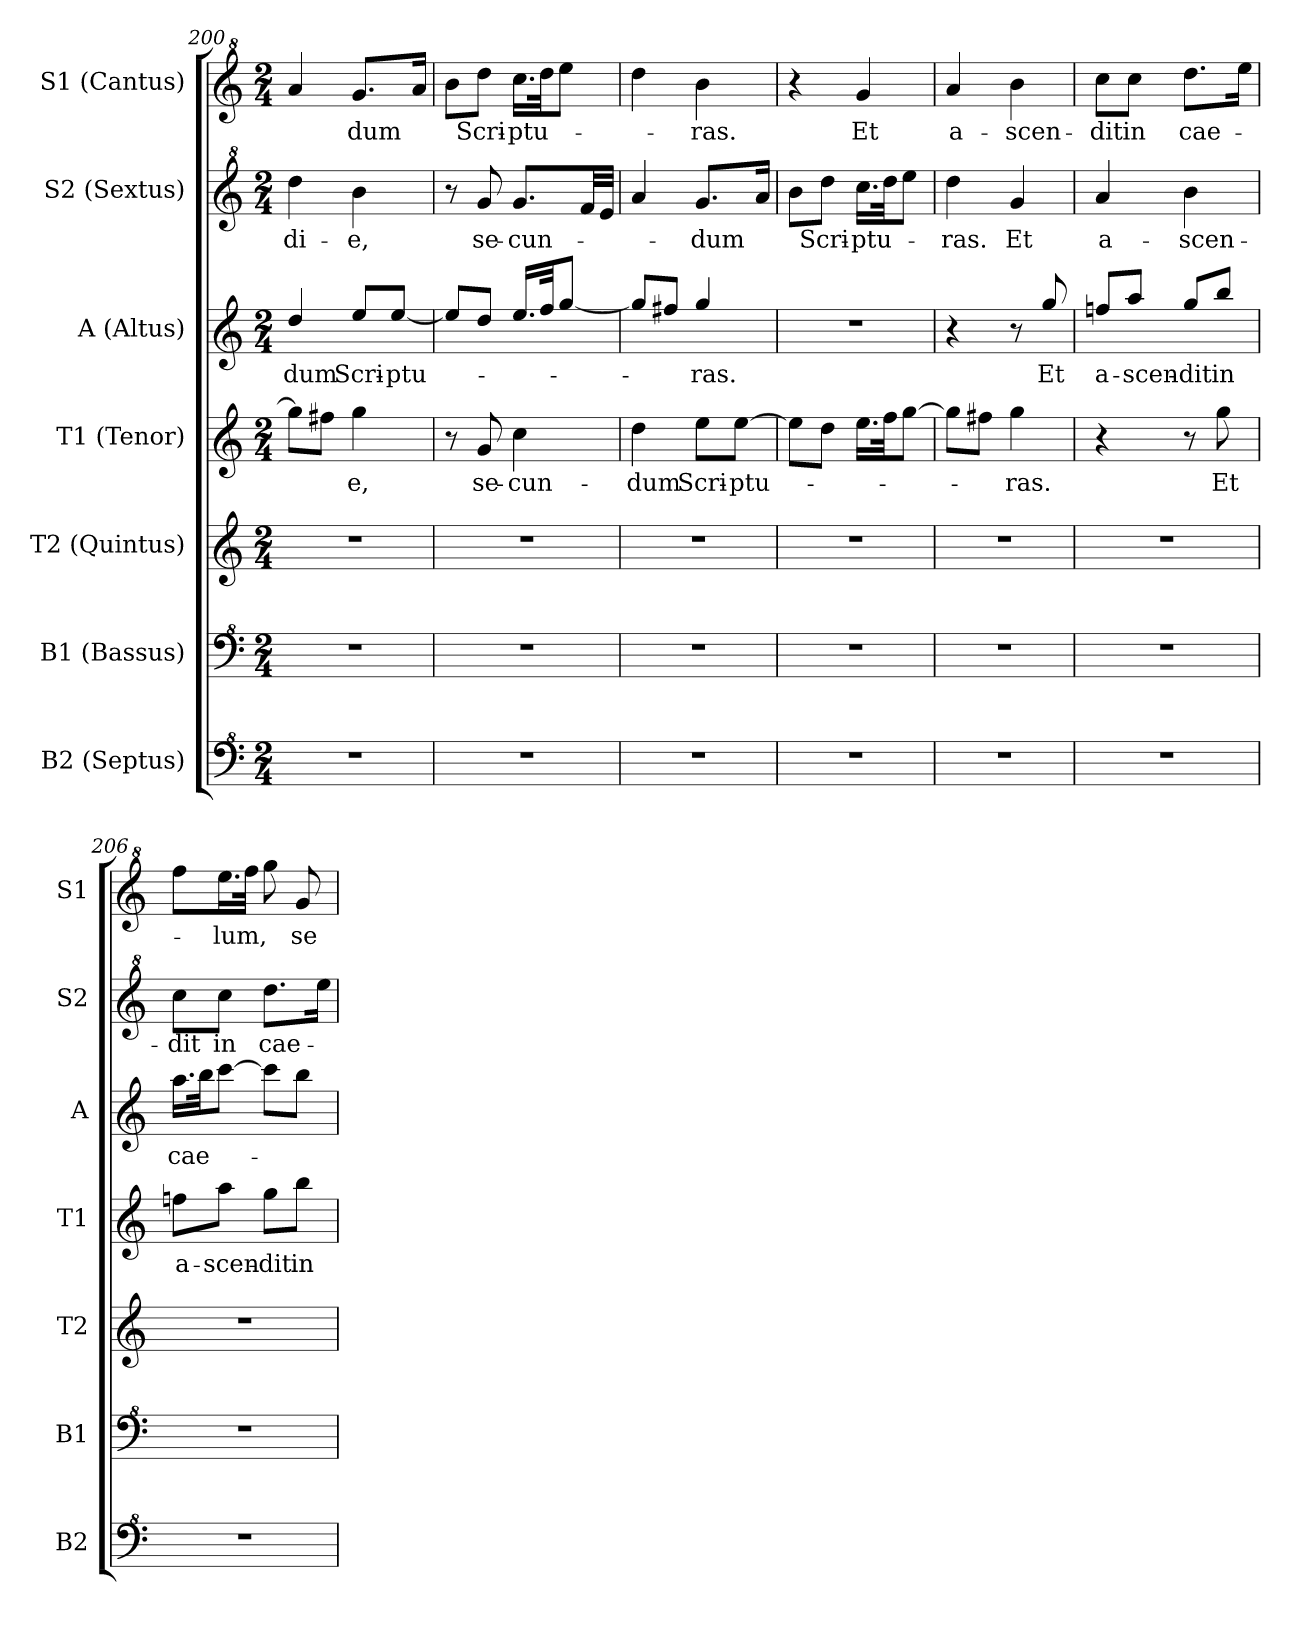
**kern	**kern	**kern	**kern	**text	**kern	**text	**kern	**text	**kern	**text
*part7	*part6	*part5	*part4	*part4	*part3	*part3	*part2	*part2	*part1	*part1
*staff7	*staff6	*staff5	*staff4	*staff4	*staff3	*staff3	*staff2	*staff2	*staff1	*staff1
*I"B2 (Septus)	*I"B1 (Bassus)	*I"T2 (Quintus)	*I"T1 (Tenor)	*	*I"A (Altus)	*	*I"S2 (Sextus)	*	*I"S1 (Cantus)	*
*I'B2	*I'B1	*I'T2	*I'T1	*	*I'A	*	*I'S2	*	*I'S1	*
*clefF^4	*clefF^4	*clefG2	*clefG2	*	*clefG2	*	*clefG^2	*	*clefG^2	*
*k[]	*k[]	*k[]	*k[]	*	*k[]	*	*k[]	*	*k[]	*
*M2/4	*M2/4	*M2/4	*M2/4	*	*M2/4	*	*M2/4	*	*M2/4	*
=200	=200	=200	=200	=200	=200	=200	=200	=200	=200	=200
!	!	!	!	!	!	!LO:LY:b	!	!LO:LY:b	!	!
2r	2r	2r	8gg\L]	.	4dd/	-dum	4ddd\	di-	4aa/	.
.	.	.	8ff#X\J	.	.	.	.	.	.	.
!	!	!	!	!LO:LY:b	!	!LO:LY:b	!	!LO:LY:b	!	!LO:LY:b
.	.	.	4gg\	-e,	8ee/L	Scri-	4bb\	-e,	8.gg/L	-dum
!	!	!	!	!	!	!LO:LY:b	!	!	!	!
.	.	.	.	.	[8ee/J	-ptu-	.	.	.	.
.	.	.	.	.	.	.	.	.	16aa/Jk	.
=201	=201	=201	=201	=201	=201	=201	=201	=201	=201	=201
2r	2r	2r	8r	.	8ee/L]	.	8r	.	8bb\L	.
!	!	!	!	!LO:LY:b	!	!	!	!LO:LY:b	!	!LO:LY:b
.	.	.	8g/	se-	8dd/J	.	8gg/	se-	8ddd\J	Scri-
!	!	!	!	!LO:LY:b	!	!	!	!LO:LY:b	!	!LO:LY:b
.	.	.	4cc\	-cun-	16.ee/LL	.	8.gg/L	-cun-	16.ccc\LL	-ptu-
.	.	.	.	.	32ff/JK	.	.	.	32ddd\JK	.
.	.	.	.	.	[8gg/J	.	.	.	8eee\J	.
.	.	.	.	.	.	.	32ff/LL	.	.	.
.	.	.	.	.	.	.	32ee/JJJ	.	.	.
=202	=202	=202	=202	=202	=202	=202	=202	=202	=202	=202
!	!	!	!	!LO:LY:b	!	!	!	!	!	!
2r	2r	2r	4dd\	-dum	8gg/L]	.	4aa/	.	4ddd\	.
.	.	.	.	.	8ff#X/J	.	.	.	.	.
!	!	!	!	!LO:LY:b	!	!LO:LY:b	!	!LO:LY:b	!	!LO:LY:b
.	.	.	8ee\L	Scri-	4gg/	-ras.	8.gg/L	-dum	4bb\	-ras.
!	!	!	!	!LO:LY:b	!	!	!	!	!	!
.	.	.	[8ee\J	-ptu-	.	.	.	.	.	.
.	.	.	.	.	.	.	16aa/Jk	.	.	.
!!LO:PB:g=z
=203	=203	=203	=203	=203	=203	=203	=203	=203	=203	=203
2r	2r	2r	8ee\L]	.	2r	.	8bb\L	.	4r	.
!	!	!	!	!	!	!	!	!LO:LY:b	!	!
.	.	.	8dd\J	.	.	.	8ddd\J	Scri-	.	.
!	!	!	!	!	!	!	!	!LO:LY:b	!	!LO:LY:b
.	.	.	16.ee\LL	.	.	.	16.ccc\LL	-ptu-	4gg/	Et
.	.	.	32ff\JK	.	.	.	32ddd\JK	.	.	.
.	.	.	[8gg\J	.	.	.	8eee\J	.	.	.
=204	=204	=204	=204	=204	=204	=204	=204	=204	=204	=204
!	!	!	!	!	!	!	!	!LO:LY:b	!	!LO:LY:b
2r	2r	2r	8gg\L]	.	4r	.	4ddd\	-ras.	4aa/	a-
.	.	.	8ff#X\J	.	.	.	.	.	.	.
!	!	!	!	!LO:LY:b	!	!	!	!LO:LY:b	!	!LO:LY:b
.	.	.	4gg\	-ras.	8r	.	4gg/	Et	4bb\	-scen-
!	!	!	!	!	!	!LO:LY:b	!	!	!	!
.	.	.	.	.	8gg/	Et	.	.	.	.
=205	=205	=205	=205	=205	=205	=205	=205	=205	=205	=205
!	!	!	!	!	!	!LO:LY:b	!	!LO:LY:b	!	!LO:LY:b
2r	2r	2r	4r	.	8ffni/L	a-	4aa/	a-	8ccc\L	-dit
!	!	!	!	!	!	!LO:LY:b	!	!	!	!LO:LY:b
.	.	.	.	.	8aa/J	-scen-	.	.	8ccc\J	in
!	!	!	!	!	!	!LO:LY:b	!	!LO:LY:b	!	!LO:LY:b
.	.	.	8r	.	8gg/L	-dit	4bb\	-scen-	8.ddd\L	cae-
!	!	!	!	!LO:LY:b	!	!LO:LY:b	!	!	!	!
.	.	.	8gg\	Et	8bb/J	in	.	.	.	.
.	.	.	.	.	.	.	.	.	16eee\Jk	.
=206	=206	=206	=206	=206	=206	=206	=206	=206	=206	=206
!	!	!	!	!LO:LY:b	!	!LO:LY:b	!	!LO:LY:b	!	!
2r	2r	2r	8ffni\L	a-	16.aa\LL	cae-	8ccc\L	-dit	8fff\L	.
.	.	.	.	.	32bb\JK	.	.	.	.	.
!	!	!	!	!LO:LY:b	!	!	!	!LO:LY:b	!	!LO:LY:b
.	.	.	8aa\J	-scen-	[8ccc\J	.	8ccc\J	in	16.eee\L	-lum,
.	.	.	.	.	.	.	.	.	32fff\JJk	.
!	!	!	!	!LO:LY:b	!	!	!	!LO:LY:b	!	!
.	.	.	8gg\L	-dit	8ccc\L]	.	8.ddd\L	cae-	8ggg\	.
!	!	!	!	!LO:LY:b	!	!	!	!	!	!LO:LY:b
.	.	.	8bb\J	in	8bb\J	.	.	.	8gg/	se-
.	.	.	.	.	.	.	16eee\Jk	.	.	.
=	=	=	=	=	=	=	=	=	=	=
*-	*-	*-	*-	*-	*-	*-	*-	*-	*-	*-
